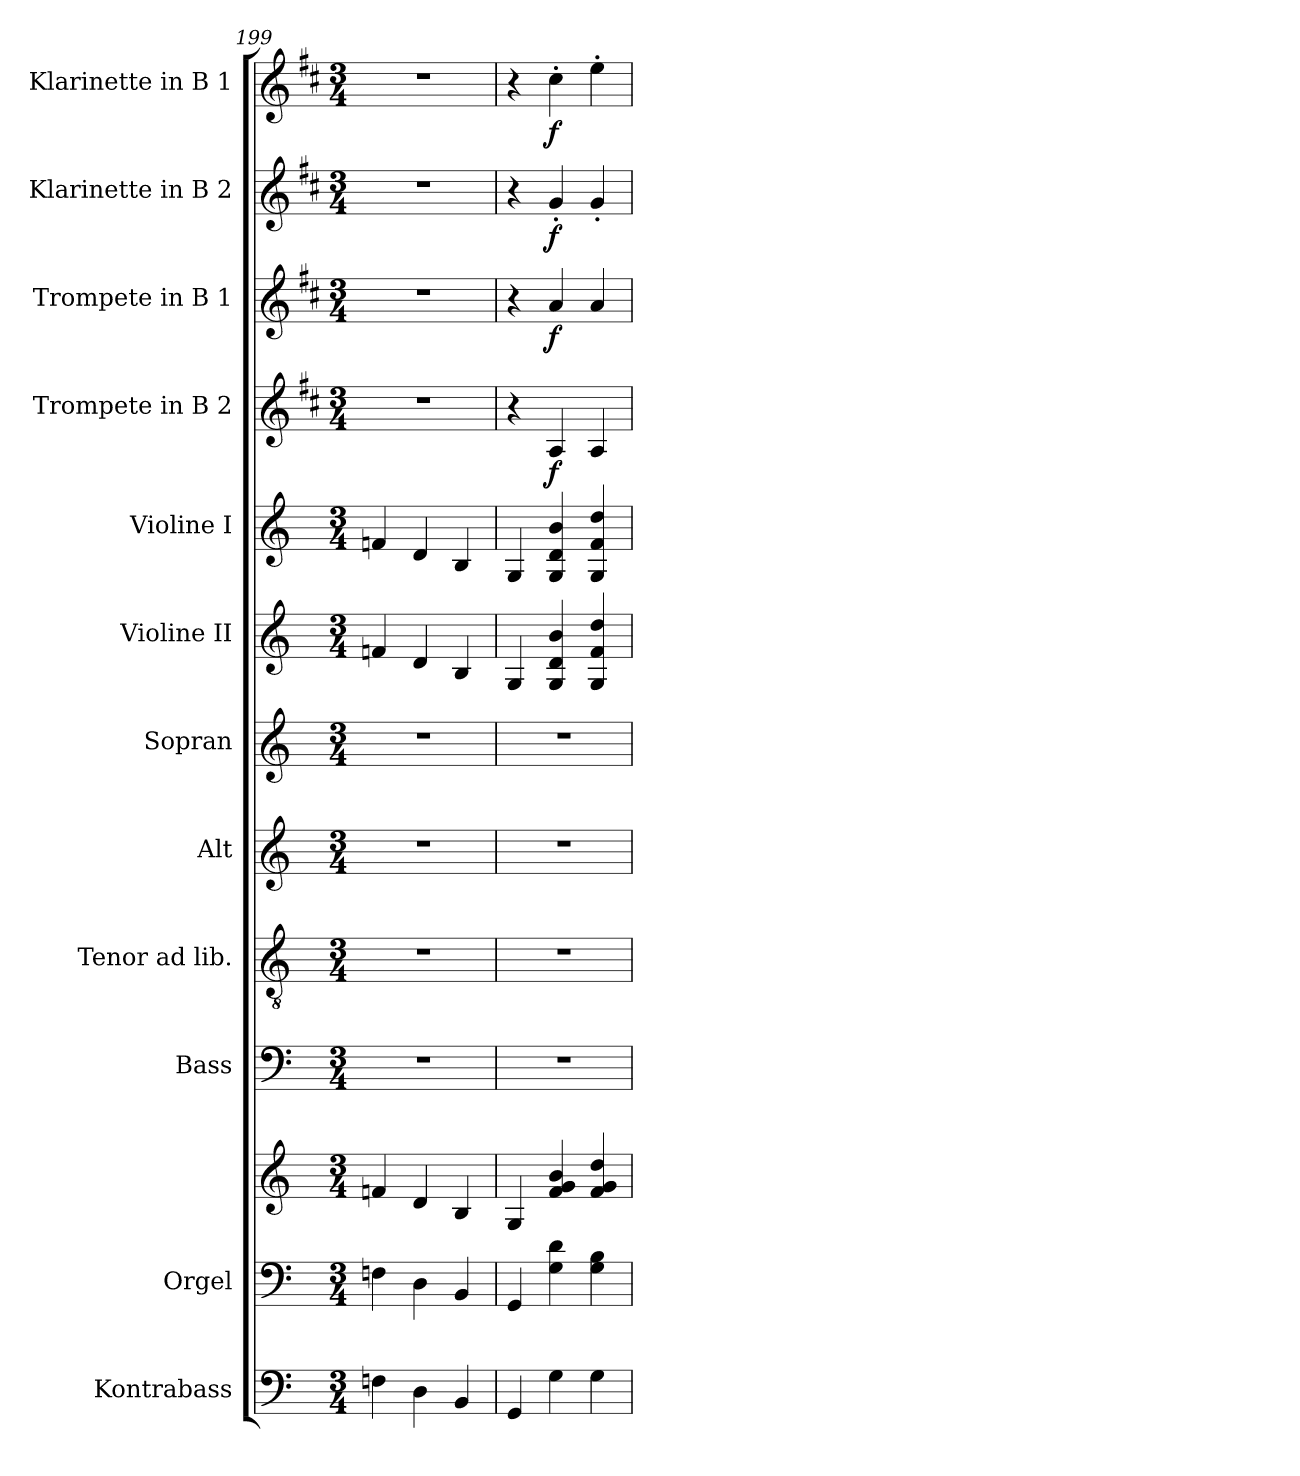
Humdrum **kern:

**kern	**kern	**kern	**kern	**kern	**kern	**kern	**kern	**kern	**kern	**dynam	**kern	**dynam	**kern	**dynam	**kern	**dynam
*part12	*part11	*part11	*part10	*part9	*part8	*part7	*part6	*part5	*part4	*part4	*part3	*part3	*part2	*part2	*part1	*part1
*staff13	*staff12	*staff11	*staff10	*staff9	*staff8	*staff7	*staff6	*staff5	*staff4	*staff4	*staff3	*staff3	*staff2	*staff2	*staff1	*staff1
*I"Kontrabass	*I"Orgel	*	*I"Bass	*I"Tenor ad lib.	*I"Alt	*I"Sopran	*I"Violine II	*I"Violine I	*I"Trompete in B 2	*	*I"Trompete in B 1	*	*I"Klarinette in B 2	*	*I"Klarinette in B 1	*
*I'Kb.	*I'Org.	*	*I'B	*I'T	*I'A	*I'S	*I'Vl. II	*I'Vl. I	*	*	*	*	*	*	*	*
*clefF4	*clefF4	*clefG2	*clefF4	*clefGv2	*clefG2	*clefG2	*clefG2	*clefG2	*clefG2	*	*clefG2	*	*clefG2	*	*clefG2	*
*ITrd7c12	*	*	*	*	*	*	*	*	*ITrd1c2	*	*ITrd1c2	*	*ITrd1c2	*	*ITrd1c2	*
*k[]	*k[]	*k[]	*k[]	*k[]	*k[]	*k[]	*k[]	*k[]	*k[]	*	*k[]	*	*k[]	*	*k[]	*
*C:	*C:	*C:	*C:	*C:	*C:	*C:	*C:	*C:	*C:	*	*C:	*	*C:	*	*C:	*
*M3/4	*M3/4	*M3/4	*M3/4	*M3/4	*M3/4	*M3/4	*M3/4	*M3/4	*M3/4	*	*M3/4	*	*M3/4	*	*M3/4	*
=199	=199	=199	=199	=199	=199	=199	=199	=199	=199	=199	=199	=199	=199	=199	=199	=199
4FFn\	4Fn\	4fn/	2.r	2.r	2.r	2.r	4fn/	4fn/	2.r	.	2.r	.	2.r	.	2.r	.
4DD\	4D\	4d/	.	.	.	.	4d/	4d/	.	.	.	.	.	.	.	.
4BBB/	4BB/	4B/	.	.	.	.	4B/	4B/	.	.	.	.	.	.	.	.
=200	=200	=200	=200	=200	=200	=200	=200	=200	=200	=200	=200	=200	=200	=200	=200	=200
4GGG/	4GG/	4G/	2.r	2.r	2.r	2.r	4G/	4G/	4r	.	4r	.	4r	.	4r	.
!	!	!	!	!	!	!	!	!	!	!LO:DY:b	!	!LO:DY:b	!	!LO:DY:b	!	!LO:DY:b
4GG\	4G\ 4d\	4f/ 4g/ 4b/	.	.	.	.	4G/ 4d/ 4b/	4G/ 4d/ 4b/	4G/	f	4g/	f	4f'</	f	4b'>\	f
4GG\	4G\ 4B\	4f/ 4g/ 4dd/	.	.	.	.	4G/ 4f/ 4dd/	4G/ 4f/ 4dd/	4G/	.	4g/	.	4f'</	.	4dd'>\	.
=	=	=	=	=	=	=	=	=	=	=	=	=	=	=	=	=
*-	*-	*-	*-	*-	*-	*-	*-	*-	*-	*-	*-	*-	*-	*-	*-	*-
